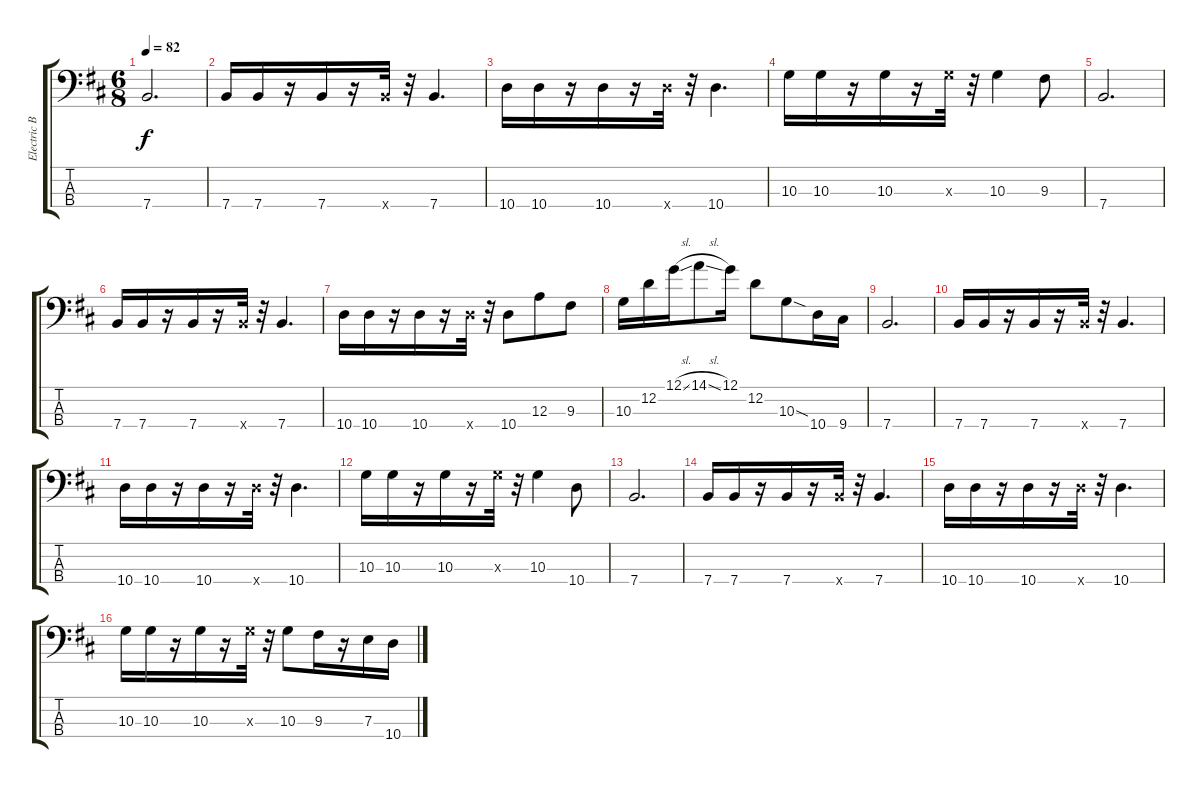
\track ("Electric Bass" "Electric B") {instrument electricbassfinger}
\staff {score tabs}
\tuning (G2 D2 A1 E1) {hide}
\ts (6 8)
\tempo 82
\clef f4
\ks d
7.4.2{d dy f} |
7.4.16 7.4.16 r.16 7.4.16 r.16 7.4{x}.32 r.32 7.4.4{d} |
10.4.16 10.4.16 r.16 10.4.16 r.16 10.4{x}.32 r.32 10.4.4{d} |
10.3.16 10.3.16 r.16 10.3.16 r.16 10.3{x}.32 r.32 10.3.4 9.3.8 |
7.4.2{d} |
7.4.16 7.4.16 r.16 7.4.16 r.16 7.4{x}.32 r.32 7.4.4{d} |
10.4.16 10.4.16 r.16 10.4.16 r.16 10.4{x}.32 r.32 10.4.8 12.3.8 9.3.8 |
10.3.16 12.2.16 12.1{sl}.16 14.1{sl}.8 12.1.16 12.2.8 10.3{sod}.8 10.4.16 9.4.16 |
7.4.2{d} |
7.4.16 7.4.16 r.16 7.4.16 r.16 7.4{x}.32 r.32 7.4.4{d} |
10.4.16 10.4.16 r.16 10.4.16 r.16 10.4{x}.32 r.32 10.4.4{d} |
10.3.16 10.3.16 r.16 10.3.16 r.16 10.3{x}.32 r.32 10.3.4 10.4.8 |
7.4.2{d} |
7.4.16 7.4.16 r.16 7.4.16 r.16 7.4{x}.32 r.32 7.4.4{d} |
10.4.16 10.4.16 r.16 10.4.16 r.16 10.4{x}.32 r.32 10.4.4{d} |
10.3.16 10.3.16 r.16 10.3.16 r.16 10.3{x}.32 r.32 10.3.8 9.3.16 r.16 7.3.16 10.4.16
